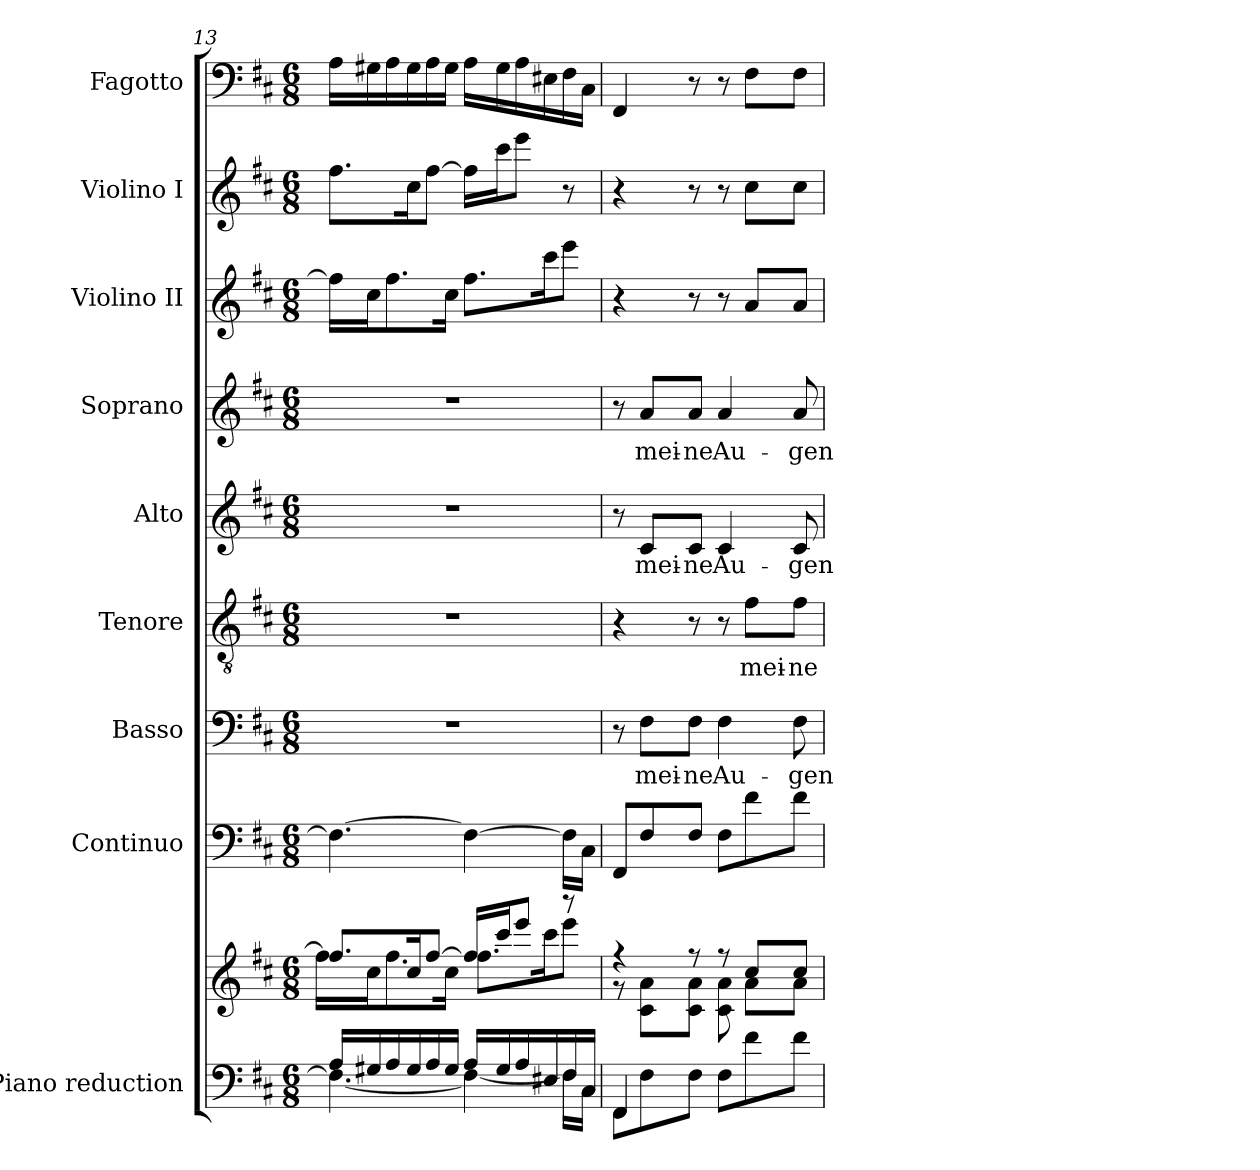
**kern	**kern	**kern	**kern	**text	**kern	**text	**kern	**text	**kern	**text	**kern	**kern	**kern
*part9	*part9	*part8	*part7	*part7	*part6	*part6	*part5	*part5	*part4	*part4	*part3	*part2	*part1
*staff10	*staff9	*staff8	*staff7	*staff7	*staff6	*staff6	*staff5	*staff5	*staff4	*staff4	*staff3	*staff2	*staff1
*I"Piano reduction	*	*I"Continuo	*I"Basso	*	*I"Tenore	*	*I"Alto	*	*I"Soprano	*	*I"Violino II	*I"Violino I	*I"Fagotto
*I'Pno	*	*	*	*	*	*	*	*	*	*	*I'Vln	*I'Vln	*
*clefF4	*clefG2	*clefF4	*clefF4	*	*clefGv2	*	*clefG2	*	*clefG2	*	*clefG2	*clefG2	*clefF4
*k[f#c#]	*k[f#c#]	*k[f#c#]	*k[f#c#]	*	*k[f#c#]	*	*k[f#c#]	*	*k[f#c#]	*	*k[f#c#]	*k[f#c#]	*k[f#c#]
*M6/8	*M6/8	*M6/8	*M6/8	*	*M6/8	*	*M6/8	*	*M6/8	*	*M6/8	*M6/8	*M6/8
=13	=13	=13	=13	=13	=13	=13	=13	=13	=13	=13	=13	=13	=13
*^	*^	*	*	*	*	*	*	*	*	*	*	*	*
16A/LL	4.F#\_	8.ff#/L	16ff#\LL]	4.F#\_	2.r	.	2.r	.	2.r	.	2.r	.	16ff#\LL]	8.ff#\L	16A\LL
16G#X/	.	.	16cc#\J	.	.	.	.	.	.	.	.	.	16cc#\J	.	16G#X\
16A/	.	.	8.ff#\	.	.	.	.	.	.	.	.	.	8.ff#\	.	16A\
16G#/	.	16cc#/K	.	.	.	.	.	.	.	.	.	.	.	16cc#\K	16G#\
16A/	.	[8ff#/J	.	.	.	.	.	.	.	.	.	.	.	[8ff#\J	16A\
16G#/JJ	.	.	16cc#\Jk	.	.	.	.	.	.	.	.	.	16cc#\Jk	.	16G#\JJ
16A/LL	4F#\_	16ff#/LL]	8.ff#\L	4F#\_	.	.	.	.	.	.	.	.	8.ff#\L	16ff#\LL]	16A\LL
16G#/	.	16ccc#/J	.	.	.	.	.	.	.	.	.	.	.	16ccc#\J	16G#\
16A/	.	8eee/J	.	.	.	.	.	.	.	.	.	.	.	8eee\J	16A\
16E#X/	.	.	16ccc#\K	.	.	.	.	.	.	.	.	.	16ccc#\K	.	16E#X\
16F#/	16F#\LL]	8r	8eee\J	16F#\LL]	.	.	.	.	.	.	.	.	8eee\J	8r	16F#\
16C#/JJ	16C#\JJ	.	.	16C#\JJ	.	.	.	.	.	.	.	.	.	.	16C#\JJ
=14	=14	=14	=14	=14	=14	=14	=14	=14	=14	=14	=14	=14	=14	=14	=14
4FF#/	8FF#\L	4r	8r	8FF#/L	8r	.	4r	.	8r	.	8r	.	4r	4r	4FF#/
!	!	!	!	!	!	!LO:LY:b	!	!	!	!LO:LY:b	!	!LO:LY:b	!	!	!
.	8F#\	.	8c#!\ 8a!\L	8F#/	8F#\L	mei-	.	.	8c#/L	mei-	8a/L	mei-	.	.	.
!	!	!	!	!	!	!LO:LY:b	!	!	!	!LO:LY:b	!	!LO:LY:b	!	!	!
8ryy	8F#\J	8r	8c#!\ 8a!\J	8F#/J	8F#\J	ne	8r	.	8c#/J	ne	8a/J	ne	8r	8r	8r
!	!	!	!	!	!	!LO:LY:b	!	!	!	!LO:LY:b	!	!LO:LY:b	!	!	!
8F#\L	8ryy	8r	8c#!\ 8a!\	8F#\L	4F#\	Au-	8r	.	4c#/	Au-	4a/	Au-	8r	8r	8r
!	!	!	!	!	!	!	!	!LO:LY:b	!	!	!	!	!	!	!
8f#\	4ryy	8cc#/L	8a\L	8f#\	.	.	8f#\L	mei-	.	.	.	.	8a/L	8cc#\L	8F#\L
!	!	!	!	!	!	!LO:LY:b	!	!LO:LY:b	!	!LO:LY:b	!	!LO:LY:b	!	!	!
8f#\J	.	8cc#/J	8a\J	8f#\J	8F#\	gen	8f#\J	ne	8c#/	gen	8a/	gen	8a/J	8cc#\J	8F#\J
*v	*v	*	*	*	*	*	*	*	*	*	*	*	*	*	*
*	*v	*v	*	*	*	*	*	*	*	*	*	*	*	*
=	=	=	=	=	=	=	=	=	=	=	=	=	=
*-	*-	*-	*-	*-	*-	*-	*-	*-	*-	*-	*-	*-	*-
